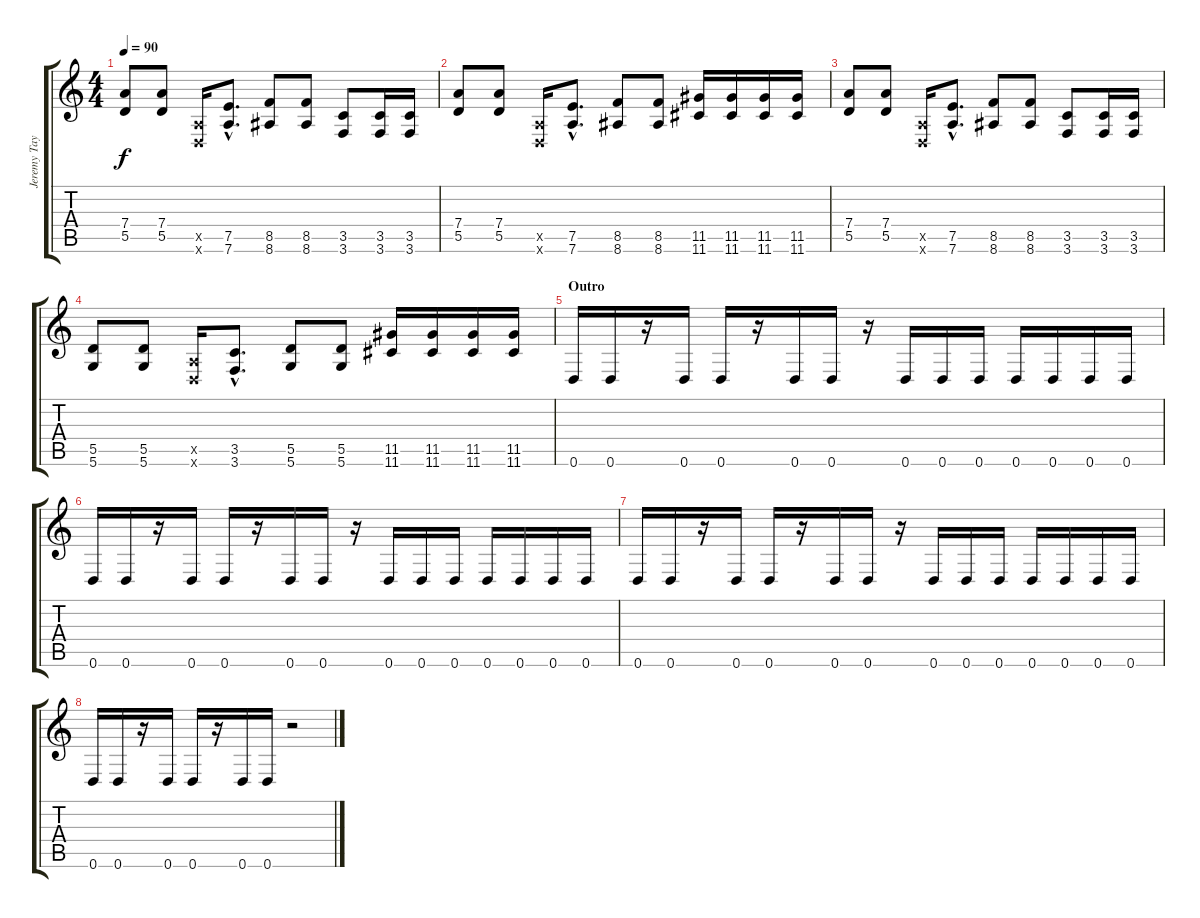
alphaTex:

\track ("Jeremy Taylor" "Jeremy Tay") {instrument distortionguitar}
\staff {score tabs}
\tuning (E4 B3 G3 D3 A2 D2) {hide}
\ts (4 4)
\tempo 90
\clef g2
\ks c
(7.4 5.5).8{dy f} (7.4 5.5).8 (0.5{x} 0.6{x}).16 (7.5{hac} 7.6{hac}).8{d} (8.5 8.6).8 (8.5 8.6).8 (3.5 3.6).8 (3.5 3.6).16 (3.5 3.6).16 |
(7.4 5.5).8 (7.4 5.5).8 (0.5{x} 0.6{x}).16 (7.5{hac} 7.6{hac}).8{d} (8.5 8.6).8 (8.5 8.6).8 (11.5 11.6).16 (11.5 11.6).16 (11.5 11.6).16 (11.5 11.6).16 |
(7.4 5.5).8 (7.4 5.5).8 (0.5{x} 0.6{x}).16 (7.5{hac} 7.6{hac}).8{d} (8.5 8.6).8 (8.5 8.6).8 (3.5 3.6).8 (3.5 3.6).16 (3.5 3.6).16 |
(5.5 5.6).8 (5.5 5.6).8 (0.5{x} 0.6{x}).16 (3.5{hac} 3.6{hac}).8{d} (5.5 5.6).8 (5.5 5.6).8 (11.5 11.6).16 (11.5 11.6).16 (11.5 11.6).16 (11.5 11.6).16 |
\section ("" "Outro")
0.6.16 0.6.16 r.16 0.6.16 0.6.16 r.16 0.6.16 0.6.16 r.16 0.6.16 0.6.16 0.6.16 0.6.16 0.6.16 0.6.16 0.6.16 |
0.6.16 0.6.16 r.16 0.6.16 0.6.16 r.16 0.6.16 0.6.16 r.16 0.6.16 0.6.16 0.6.16 0.6.16 0.6.16 0.6.16 0.6.16 |
0.6.16 0.6.16 r.16 0.6.16 0.6.16 r.16 0.6.16 0.6.16 r.16 0.6.16 0.6.16 0.6.16 0.6.16 0.6.16 0.6.16 0.6.16 |
0.6.16 0.6.16 r.16 0.6.16 0.6.16 r.16 0.6.16 0.6.16 r.2
